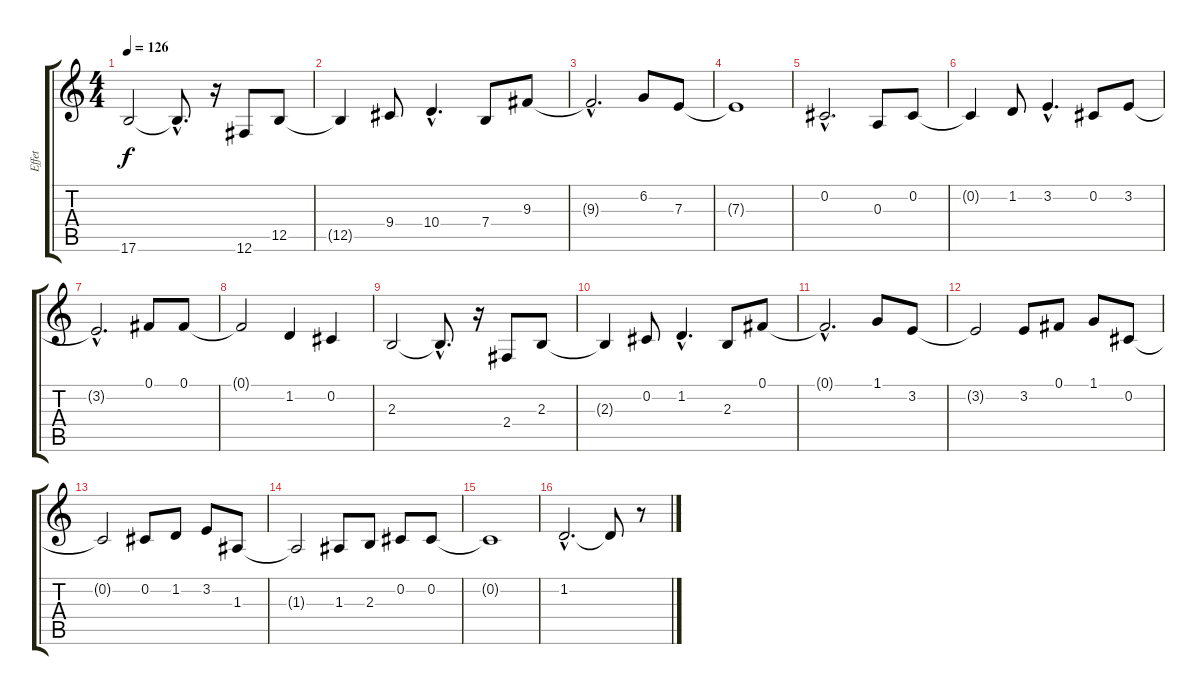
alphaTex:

\track ("Effet" "Effet") {instrument whistle}
\staff {score tabs}
\tuning (Gb4 Db4 A3 E3 B2 Gb2) {hide}
\ts (4 4)
\tempo 126
\clef g2
\ks c
17.6.2{dy f instrument flute} 17.6{hac t}.8{d} r.16 12.6.8 12.5.8 |
12.5{t}.4 9.4.8 10.4{hac}.4{d} 7.4.8 9.3.8 |
9.3{hac t}.2{d} 6.2.8 7.3.8 |
7.3{t}.1 |
0.2{hac}.2{d} 0.3.8 0.2.8 |
0.2{t}.4 1.2.8 3.2{hac}.4{d} 0.2.8 3.2.8 |
3.2{hac t}.2{d} 0.1.8 0.1.8 |
0.1{t}.2 1.2.4 0.2.4 |
2.3.2 2.3{hac t}.8{d} r.16 2.4.8 2.3.8 |
2.3{t}.4 0.2.8 1.2{hac}.4{d} 2.3.8 0.1.8 |
0.1{hac t}.2{d} 1.1.8 3.2.8 |
3.2{t}.2 3.2.8 0.1.8 1.1.8 0.2.8 |
0.2{t}.2 0.2.8 1.2.8 3.2.8 1.3.8 |
1.3{t}.2 1.3.8 2.3.8 0.2.8 0.2.8 |
0.2{t}.1 |
1.2{hac}.2{d} 1.2{t}.8 r.8
